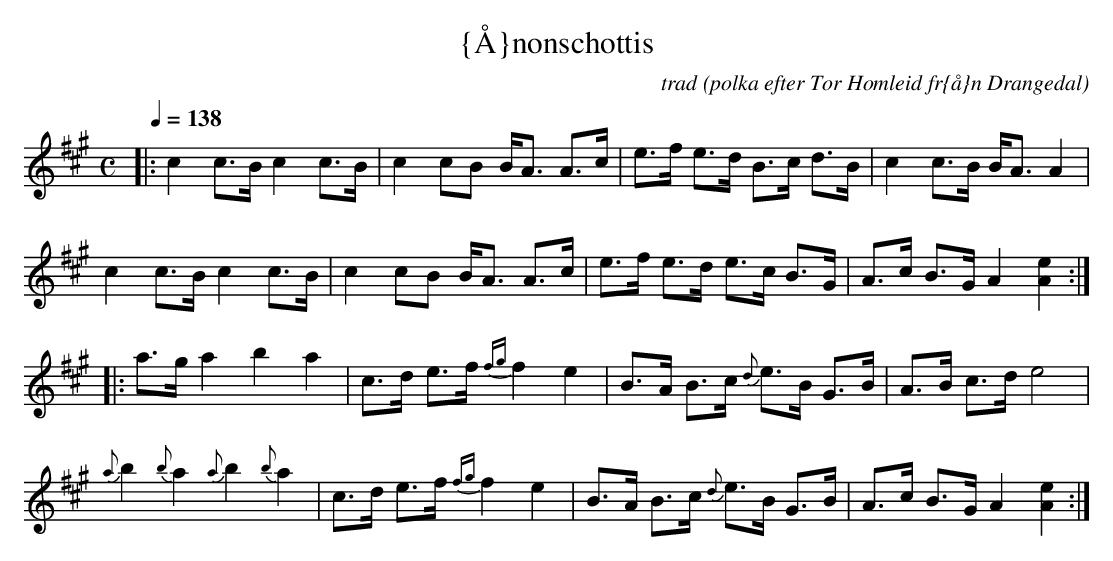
X:1
T:{\AA}nonschottis
C:trad
O:polka efter Tor Homleid fr{\aa}n Drangedal
M:C
L:1/8
Q:1/4=138
K:A
|:c2 c>B c2 c>B | c2 cB B<A A>c | e>f e>d B>c d>B| c2 c>B B<A A2|
c2 c>B c2 c>B | c2 cB B<A A>c | e>f e>d e>c B>G| A>c B>G A2[e2A2]:|
|:a>g a2 b2 a2| c>d e>f {fg}f2 e2| B>A B>c {d}e>B G>B| A>B c>d e4|
{a}b2 {b}a2 {a}b2 {b}a2| c>d e>f {fg}f2 e2| B>A B>c {d}e>B G>B| A>c B>G A2[e2A2]:|
